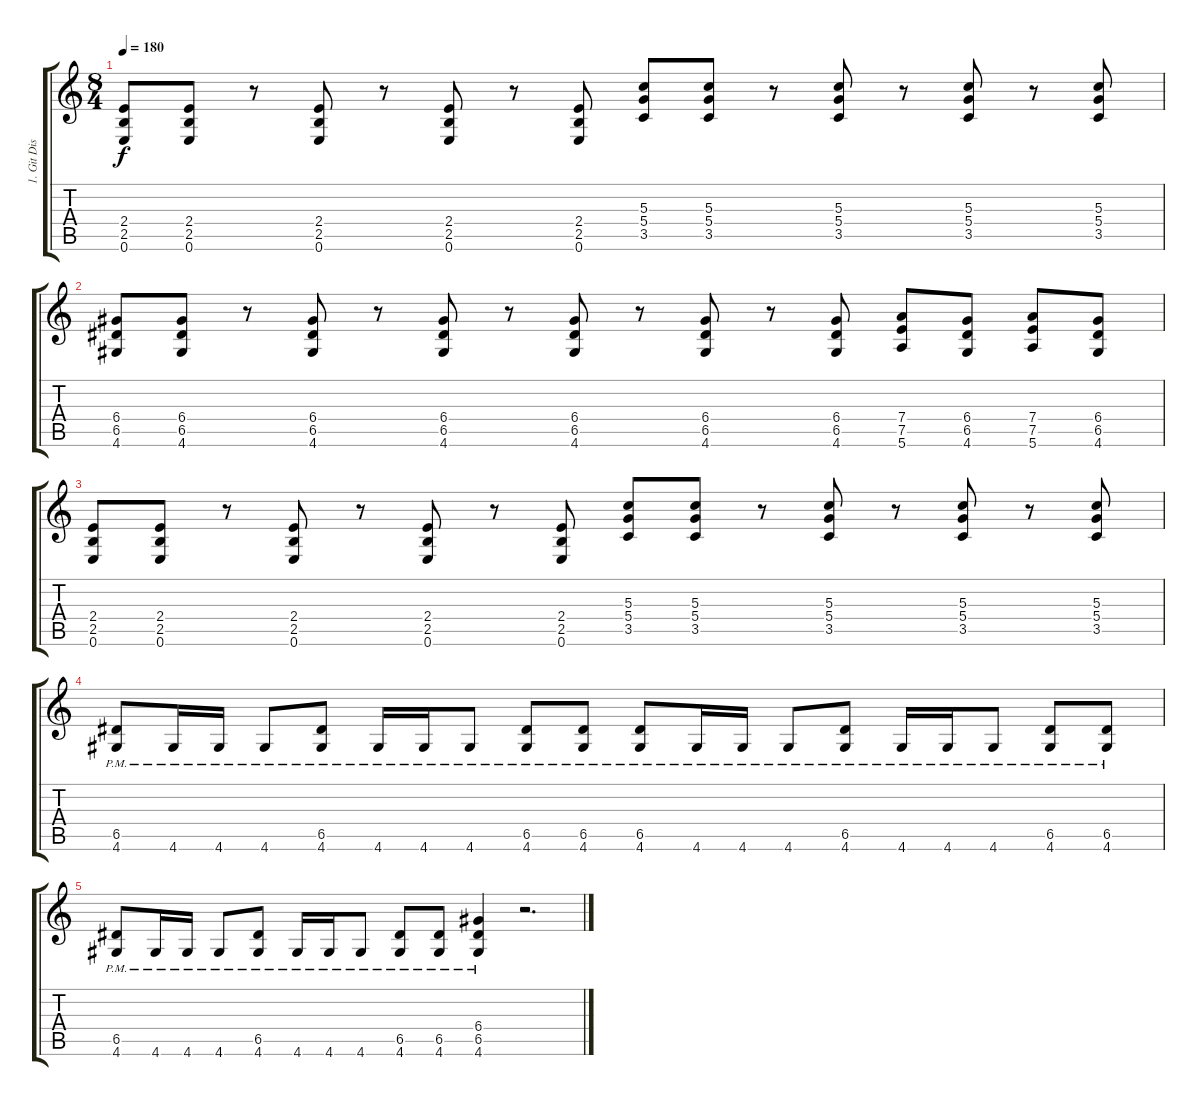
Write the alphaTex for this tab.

\track ("1. Git Dist" "1. Git Dis") {instrument distortionguitar}
\staff {score tabs}
\tuning (E4 B3 G3 D3 A2 E2) {hide}
\ts (8 4)
\tempo 180
\clef g2
\ks c
(2.4 2.5 0.6).8{dy f} (2.4 2.5 0.6).8 r.8 (2.4 2.5 0.6).8 r.8 (2.4 2.5 0.6).8 r.8 (2.4 2.5 0.6).8 (5.3 5.4 3.5).8 (5.3 5.4 3.5).8 r.8 (5.3 5.4 3.5).8 r.8 (5.3 5.4 3.5).8 r.8 (5.3 5.4 3.5).8 |
(6.4 6.5 4.6).8 (6.4 6.5 4.6).8 r.8 (6.4 6.5 4.6).8 r.8 (6.4 6.5 4.6).8 r.8 (6.4 6.5 4.6).8 r.8 (6.4 6.5 4.6).8 r.8 (6.4 6.5 4.6).8 (7.4 7.5 5.6).8 (6.4 6.5 4.6).8 (7.4 7.5 5.6).8 (6.4 6.5 4.6).8 |
(2.4 2.5 0.6).8 (2.4 2.5 0.6).8 r.8 (2.4 2.5 0.6).8 r.8 (2.4 2.5 0.6).8 r.8 (2.4 2.5 0.6).8 (5.3 5.4 3.5).8 (5.3 5.4 3.5).8 r.8 (5.3 5.4 3.5).8 r.8 (5.3 5.4 3.5).8 r.8 (5.3 5.4 3.5).8 |
(6.5{pm} 4.6{pm}).8 4.6{pm}.16 4.6{pm}.16 4.6{pm}.8 (6.5{pm} 4.6{pm}).8 4.6{pm}.16 4.6{pm}.16 4.6{pm}.8 (6.5{pm} 4.6{pm}).8 (6.5{pm} 4.6{pm}).8 (6.5{pm} 4.6{pm}).8 4.6{pm}.16 4.6{pm}.16 4.6{pm}.8 (6.5{pm} 4.6{pm}).8 4.6{pm}.16 4.6{pm}.16 4.6{pm}.8 (6.5{pm} 4.6{pm}).8 (6.5{pm} 4.6{pm}).8 |
(6.5{pm} 4.6{pm}).8 4.6{pm}.16 4.6{pm}.16 4.6{pm}.8 (6.5{pm} 4.6{pm}).8 4.6{pm}.16 4.6{pm}.16 4.6{pm}.8 (6.5{pm} 4.6{pm}).8 (6.5{pm} 4.6{pm}).8 (6.4{pm} 6.5{pm} 4.6{pm}).4 r.2{d}
